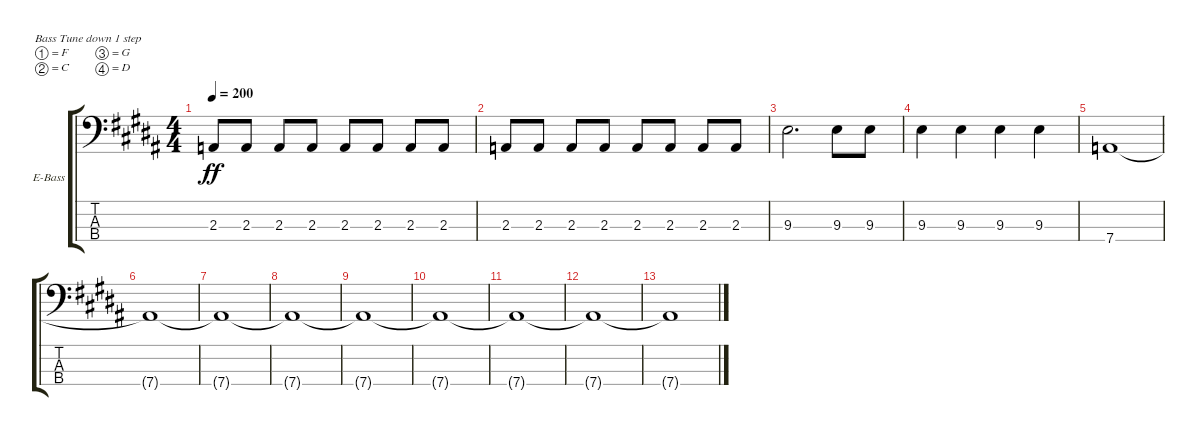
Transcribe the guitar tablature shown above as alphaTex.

\defaultSystemsLayout 4
\bracketExtendMode groupsimilarinstruments
\firstSystemTrackNameOrientation horizontal
\otherSystemsTrackNameOrientation horizontal
\track ("Bass" "E-Bass") {instrument electricbassfinger}
\staff {score tabs}
\tuning (F2 C2 G1 D1)
\ts (4 4)
\tempo 200
\clef f4
\ks b
2.3.8{dy ff} 2.3.8 2.3.8 2.3.8 2.3.8 2.3.8 2.3.8 2.3.8 |
2.3.8 2.3.8 2.3.8 2.3.8 2.3.8 2.3.8 2.3.8 2.3.8 |
9.3.2{d} 9.3.8 9.3.8 |
9.3.4 9.3.4 9.3.4 9.3.4 |
7.4.1 |
7.4{t}.1 |
7.4{t}.1 |
7.4{t}.1 |
7.4{t}.1 |
7.4{t}.1 |
7.4{t}.1 |
7.4{t}.1 |
7.4{t}.1
